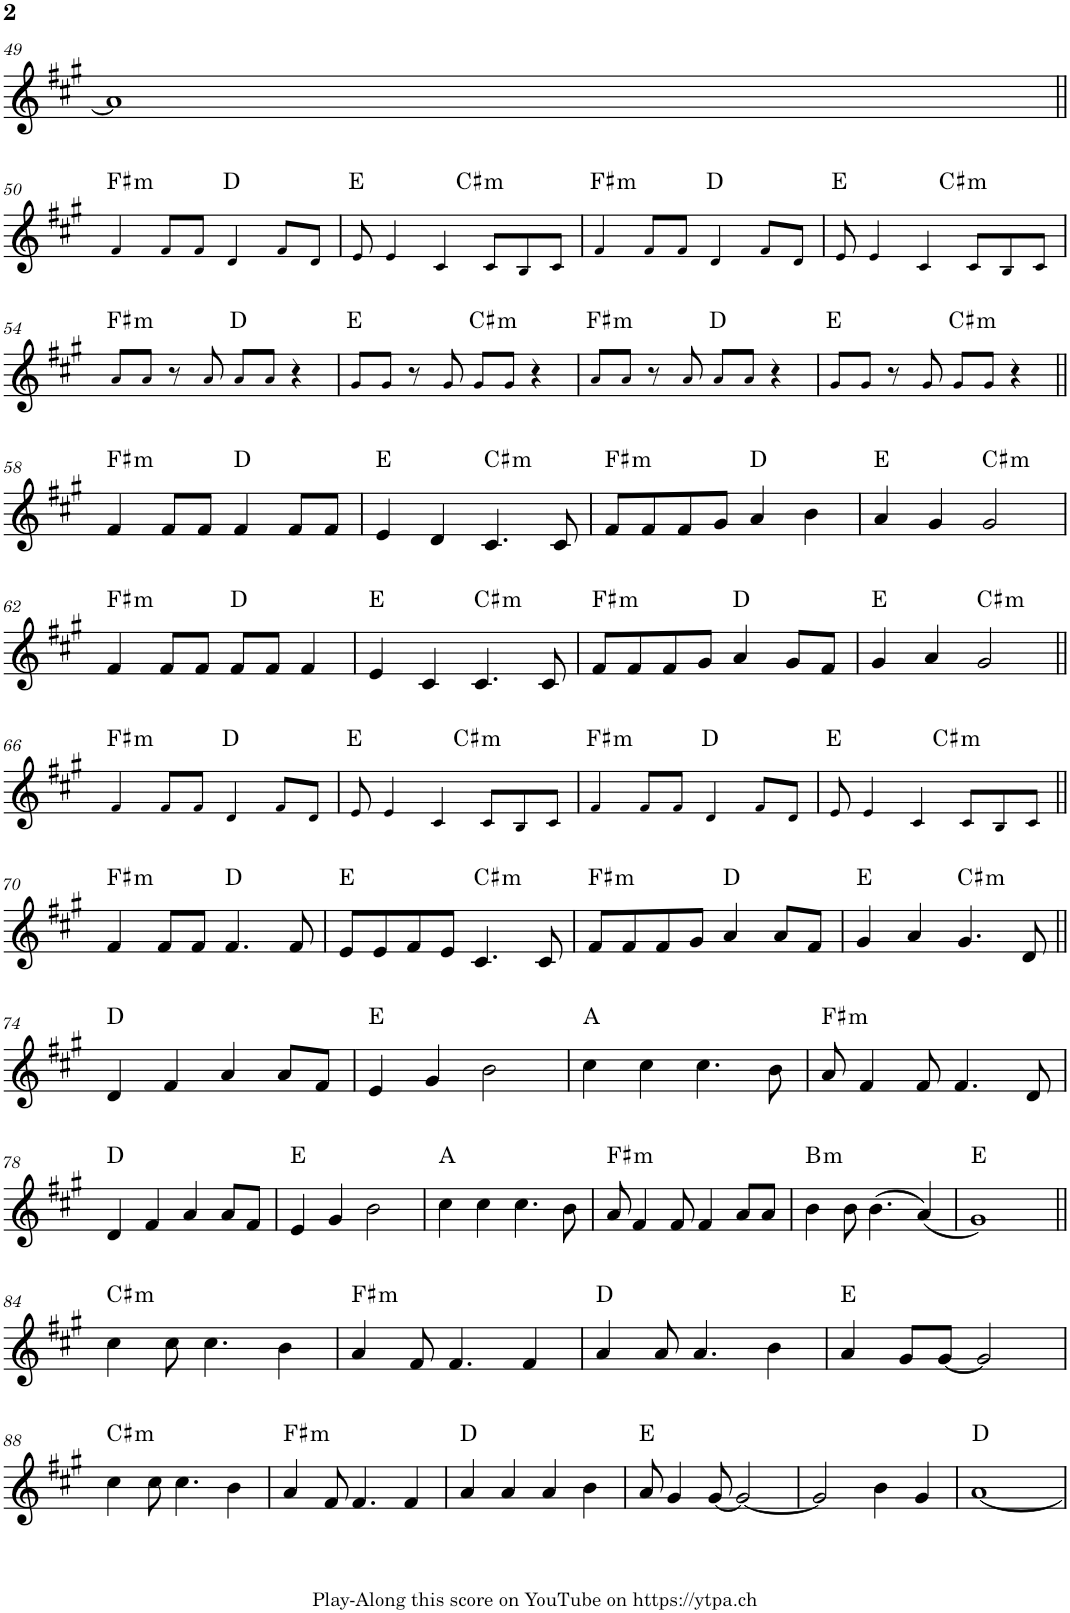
**kern	**harte
*part1	*part1
*staff1	*
*I"Piano	*
*I'Pno.	*
!!LO:PB:g=z
*clefG2	*
*k[f#c#g#]	*
*M4/4	*
=49	=49
1a]	.
!!LO:LB:g=z
=50||	=50||
!	!LO:H:kt=m
4f#!/	F#:min
8f#!/L	.
8f#!/J	.
4d!/	D:maj
8f#!/L	.
8d!/J	.
=51	=51
*^	*
8e!/	2ryy	E:maj
4e!/	.	.
4c#!/	.	.
!	!	!LO:H:kt=m
.	2ryy	C#:min
8c#!/L	.	.
8B!/	.	.
8c#!/J	.	.
=52	=52	=52
!	!	!LO:H:kt=m
*v	*v	*
4f#!/	F#:min
8f#!/L	.
8f#!/J	.
4d!/	D:maj
8f#!/L	.
8d!/J	.
=53	=53
*^	*
8e!/	2ryy	E:maj
4e!/	.	.
4c#!/	.	.
!	!	!LO:H:kt=m
.	2ryy	C#:min
8c#!/L	.	.
8B!/	.	.
8c#!/J	.	.
!!LO:LB:g=z	!!
=54	=54	=54
!	!	!LO:H:kt=m
*v	*v	*
8a!/L	F#:min
8a!/J	.
8r	.
8a!/	.
8a!/L	D:maj
8a!/J	.
4r	.
=55	=55
8g#!/L	E:maj
8g#!/J	.
8r	.
8g#!/	.
!	!LO:H:kt=m
8g#!/L	C#:min
8g#!/J	.
4r	.
=56	=56
!	!LO:H:kt=m
8a!/L	F#:min
8a!/J	.
8r	.
8a!/	.
8a!/L	D:maj
8a!/J	.
4r	.
=57	=57
8g#!/L	E:maj
8g#!/J	.
8r	.
8g#!/	.
!	!LO:H:kt=m
8g#!/L	C#:min
8g#!/J	.
4r	.
!!LO:LB:g=z
=58||	=58||
!	!LO:H:kt=m
4f#/	F#:min
8f#/L	.
8f#/J	.
4f#/	D:maj
8f#/L	.
8f#/J	.
=59	=59
4e/	E:maj
4d/	.
!	!LO:H:kt=m
4.c#/	C#:min
8c#/	.
=60	=60
!	!LO:H:kt=m
8f#/L	F#:min
8f#/	.
8f#/	.
8g#/J	.
4a/	D:maj
4b\	.
=61	=61
4a/	E:maj
4g#/	.
!	!LO:H:kt=m
2g#/	C#:min
!!LO:LB:g=z
=62	=62
!	!LO:H:kt=m
4f#/	F#:min
8f#/L	.
8f#/J	.
8f#/L	D:maj
8f#/J	.
4f#/	.
=63	=63
4e/	E:maj
4c#/	.
!	!LO:H:kt=m
4.c#/	C#:min
8c#/	.
=64	=64
!	!LO:H:kt=m
8f#/L	F#:min
8f#/	.
8f#/	.
8g#/J	.
4a/	D:maj
8g#/L	.
8f#/J	.
=65	=65
4g#/	E:maj
4a/	.
!	!LO:H:kt=m
2g#/	C#:min
!!LO:LB:g=z
=66||	=66||
!	!LO:H:kt=m
4f#!/	F#:min
8f#!/L	.
8f#!/J	.
4d!/	D:maj
8f#!/L	.
8d!/J	.
=67	=67
*^	*
8e!/	2ryy	E:maj
4e!/	.	.
4c#!/	.	.
!	!	!LO:H:kt=m
.	2ryy	C#:min
8c#!/L	.	.
8B!/	.	.
8c#!/J	.	.
=68	=68	=68
!	!	!LO:H:kt=m
*v	*v	*
4f#!/	F#:min
8f#!/L	.
8f#!/J	.
4d!/	D:maj
8f#!/L	.
8d!/J	.
=69	=69
*^	*
8e!/	2ryy	E:maj
4e!/	.	.
4c#!/	.	.
!	!	!LO:H:kt=m
.	2ryy	C#:min
8c#!/L	.	.
8B!/	.	.
8c#!/J	.	.
!!LO:LB:g=z	!!
=70||	=70||	=70||
!	!	!LO:H:kt=m
*v	*v	*
4f#/	F#:min
8f#/L	.
8f#/J	.
4.f#/	D:maj
8f#/	.
=71	=71
8e/L	E:maj
8e/	.
8f#/	.
8e/J	.
!	!LO:H:kt=m
4.c#/	C#:min
8c#/	.
=72	=72
!	!LO:H:kt=m
8f#/L	F#:min
8f#/	.
8f#/	.
8g#/J	.
4a/	D:maj
8a/L	.
8f#/J	.
=73	=73
4g#/	E:maj
4a/	.
!	!LO:H:kt=m
4.g#/	C#:min
8d/	.
!!LO:LB:g=z
=74||	=74||
4d/	D:maj
4f#/	.
4a/	.
8a/L	.
8f#/J	.
=75	=75
4e/	E:maj
4g#/	.
2b\	.
=76	=76
4cc#\	A:maj
4cc#\	.
4.cc#\	.
8b\	.
=77	=77
!	!LO:H:kt=m
8a/	F#:min
4f#/	.
8f#/	.
4.f#/	.
8d/	.
!!LO:LB:g=z
=78	=78
4d/	D:maj
4f#/	.
4a/	.
8a/L	.
8f#/J	.
=79	=79
4e/	E:maj
4g#/	.
2b\	.
=80	=80
4cc#\	A:maj
4cc#\	.
4.cc#\	.
8b\	.
=81	=81
!	!LO:H:kt=m
8a/	F#:min
4f#/	.
8f#/	.
4f#/	.
8a/L	.
8a/J	.
=82	=82
!	!LO:H:kt=m
4b\	B:min
8b\	.
(4.b\	.
(4a/)	.
=83	=83
1g#)	E:maj
!!LO:LB:g=z
=84||	=84||
!	!LO:H:kt=m
4cc#\	C#:min
8cc#\	.
4.cc#\	.
4b\	.
=85	=85
!	!LO:H:kt=m
4a/	F#:min
8f#/	.
4.f#/	.
4f#/	.
=86	=86
4a/	D:maj
8a/	.
4.a/	.
4b\	.
=87	=87
4a/	E:maj
8g#/L	.
[8g#/J	.
2g#/]	.
!!LO:LB:g=z
=88	=88
!	!LO:H:kt=m
4cc#\	C#:min
8cc#\	.
4.cc#\	.
4b\	.
=89	=89
!	!LO:H:kt=m
4a/	F#:min
8f#/	.
4.f#/	.
4f#/	.
=90	=90
4a/	D:maj
4a/	.
4a/	.
4b\	.
=91	=91
8a/	E:maj
4g#/	.
[8g#/	.
2g#/_	.
=92	=92
2g#/]	.
4b\	.
4g#/	.
=93	=93
[1a	D:maj
=	=
*-	*-
